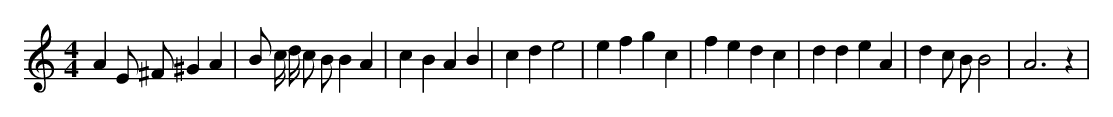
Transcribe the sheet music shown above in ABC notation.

X:1
M:4/4
L:1/8
K:C
A2 E ^F ^G2 A2 | B c/2 d/2 c B B2 A2 | c2 B2 A2 B2 | c2 d2 e4 | e2 f2 g2 c2 | f2 e2 d2 c2 | d2 d2 e2 A2 | d2 c B B4 | A6 z2 |
